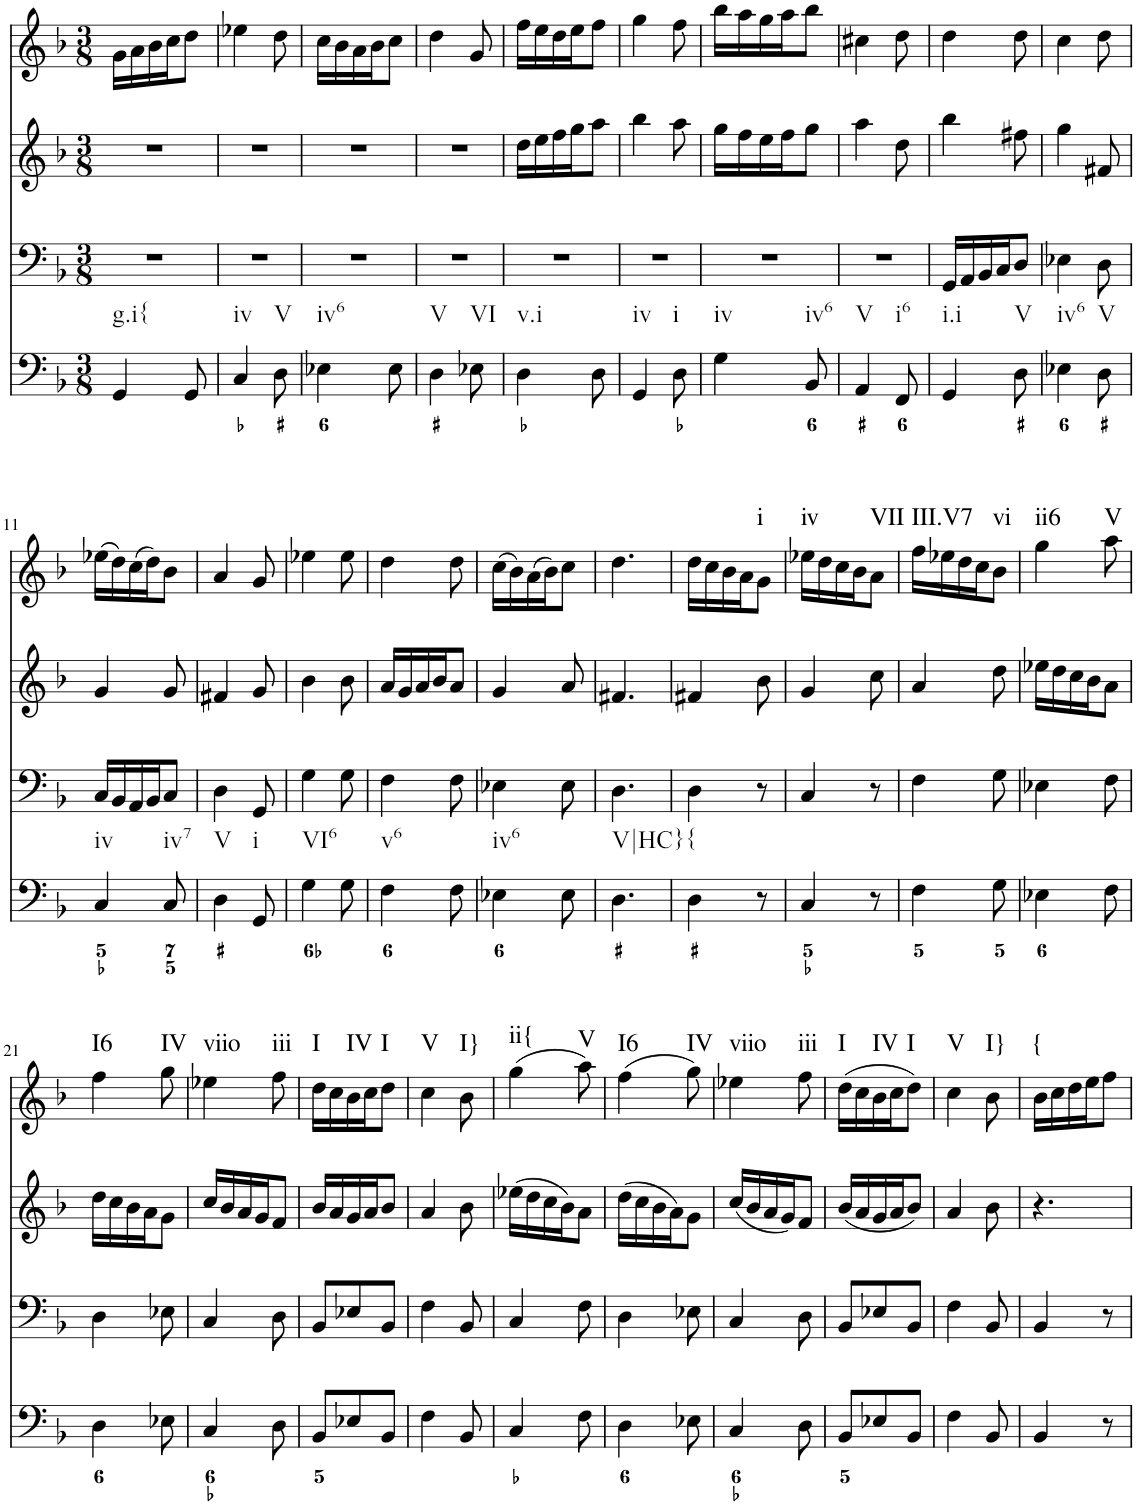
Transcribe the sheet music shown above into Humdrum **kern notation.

**kern	**kern	**kern	**kern	**harte
*part4	*part3	*part2	*part1	*part1
*staff4	*staff3	*staff2	*staff1	*
*I"violn	*I"violn	*I"cello	*I"organ	*
*clefF4	*clefF4	*clefG2	*clefG2	*
*k[b-]	*k[b-]	*k[b-]	*k[b-]	*
*d:	*d:	*d:	*d:	*
*M3/8	*M3/8	*M3/8	*M3/8	*
=1	=1	=1	=1	=1
!	!LO:TX:b:t=g.i{	!	!	!
4GG/	4.r	4.r	16g\LL	.
.	.	.	16a\	.
.	.	.	16b-\	.
.	.	.	16cc\J	.
8GG/	.	.	8dd\J	.
=2	=2	=2	=2	=2
!	!LO:TX:b:t=iv	!	!	!
!	!LO:TX:b:t=V	!	!	!
4C/	4.r	4.r	4ee-X\	.
8D\	.	.	8dd\	.
=3	=3	=3	=3	=3
!	!LO:TX:b:t=iv6	!	!	!
4E-X\	4.r	4.r	16cc\LL	.
.	.	.	16b-\	.
.	.	.	16a\	.
.	.	.	16b-\J	.
8E-\	.	.	8cc\J	.
=4	=4	=4	=4	=4
!	!LO:TX:b:t=V	!	!	!
!	!LO:TX:b:t=VI	!	!	!
4D\	4.r	4.r	4dd\	.
8E-X\	.	.	8g/	.
=5	=5	=5	=5	=5
!	!LO:TX:b:t=v.i	!	!	!
4D\	4.r	16dd\LL	16ff\LL	.
.	.	16ee\	16ee\	.
.	.	16ff\	16dd\	.
.	.	16gg\J	16ee\J	.
8D\	.	8aa\J	8ff\J	.
=6	=6	=6	=6	=6
!	!LO:TX:b:t=iv	!	!	!
!	!LO:TX:b:t=i	!	!	!
4GG/	4.r	4bb-\	4gg\	.
8D\	.	8aa\	8ff\	.
=7	=7	=7	=7	=7
!	!LO:TX:b:t=iv	!	!	!
!	!LO:TX:b:t=iv6	!	!	!
4G\	4.r	16gg\LL	16bb-\LL	.
.	.	16ff\	16aa\	.
.	.	16ee\	16gg\	.
.	.	16ff\J	16aa\J	.
8BB-/	.	8gg\J	8bb-\J	.
=8	=8	=8	=8	=8
!	!LO:TX:b:t=V	!	!	!
!	!LO:TX:b:t=i6	!	!	!
4AA/	4.r	4aa\	4cc#X\	.
8FF/	.	8dd\	8dd\	.
=9	=9	=9	=9	=9
!	!LO:TX:b:t=i.i	!	!	!
4GG/	16GG/LL	4bb-\	4dd\	.
.	16AA/	.	.	.
.	16BB-/	.	.	.
.	16C/J	.	.	.
!	!LO:TX:b:t=V	!	!	!
8D\	8D/J	8ff#X\	8dd\	.
=10	=10	=10	=10	=10
!	!LO:TX:b:t=iv6	!	!	!
4E-X\	4E-X\	4gg\	4cc\	.
!	!LO:TX:b:t=V	!	!	!
8D\	8D\	8f#X/	8dd\	.
!!LO:LB:g=z
=11	=11	=11	=11	=11
!	!LO:TX:b:t=iv	!	!	!
4C/	16C/LL	4g/	(16ee-X\LL	.
.	16BB-/	.	16dd\)	.
.	16AA/	.	(16cc\	.
.	16BB-/J	.	16dd\J)	.
!	!LO:TX:b:t=iv7	!	!	!
8C/	8C/J	8g/	8b-\J	.
=12	=12	=12	=12	=12
!	!LO:TX:b:t=V	!	!	!
4D\	4D\	4f#X/	4a/	.
!	!LO:TX:b:t=i	!	!	!
8GG/	8GG/	8g/	8g/	.
=13	=13	=13	=13	=13
!	!LO:TX:b:t=VI6	!	!	!
4G\	4G\	4b-\	4ee-X\	.
8G\	8G\	8b-\	8ee-\	.
=14	=14	=14	=14	=14
!	!LO:TX:b:t=v6	!	!	!
4F\	4F\	16a/LL	4dd\	.
.	.	16g/	.	.
.	.	16a/	.	.
.	.	16b-/J	.	.
8F\	8F\	8a/J	8dd\	.
=15	=15	=15	=15	=15
!	!LO:TX:b:t=iv6	!	!	!
4E-X\	4E-X\	4g/	(16cc\LL	.
.	.	.	16b-\)	.
.	.	.	(16a\	.
.	.	.	16b-\J)	.
8E-\	8E-\	8a/	8cc\J	.
=16	=16	=16	=16	=16
!	!LO:TX:b:t=V|HC}	!	!	!
4.D\	4.D\	4.f#X/	4.dd\	.
=17	=17	=17	=17	=17
!	!LO:TX:b:t={	!	!	!
4D\	4D\	4f#X/	16dd\LL	.
.	.	.	16cc\	.
.	.	.	16b-\	.
.	.	.	16a\J	.
!	!	!	!	!LO:H:kt=i
8r	8r	8b-\	8g\J	N
=18	=18	=18	=18	=18
!	!	!	!	!LO:H:kt=iv
4C/	4C/	4g/	16ee-X\LL	N
.	.	.	16dd\	.
.	.	.	16cc\	.
.	.	.	16b-\J	.
!	!	!	!	!LO:H:kt=VII
8r	8r	8cc\	8a\J	N
=19	=19	=19	=19	=19
!	!	!	!	!LO:H:kt=III.V7
4F\	4F\	4a/	16ff\LL	N
.	.	.	16ee-X\	.
.	.	.	16dd\	.
.	.	.	16cc\J	.
!	!	!	!	!LO:H:kt=vi
8G\	8G\	8dd\	8b-\J	N
=20	=20	=20	=20	=20
!	!	!	!	!LO:H:kt=ii6
4E-X\	4E-X\	16ee-X\LL	4gg\	N
.	.	16dd\	.	.
.	.	16cc\	.	.
.	.	16b-\J	.	.
!	!	!	!	!LO:H:kt=V
8F\	8F\	8a\J	8aa\	N
!!LO:LB:g=z
=21	=21	=21	=21	=21
!	!	!	!	!LO:H:kt=I6
4D\	4D\	16dd\LL	4ff\	N
.	.	16cc\	.	.
.	.	16b-\	.	.
.	.	16a\J	.	.
!	!	!	!	!LO:H:kt=IV
8E-X\	8E-X\	8g\J	8gg\	N
=22	=22	=22	=22	=22
!	!	!	!	!LO:H:kt=viio
4C/	4C/	16cc/LL	4ee-X\	N
.	.	16b-/	.	.
.	.	16a/	.	.
.	.	16g/J	.	.
!	!	!	!	!LO:H:kt=iii
8D\	8D\	8f/J	8ff\	N
=23	=23	=23	=23	=23
!	!	!	!	!LO:H:kt=I
8BB-/L	8BB-/L	16b-/LL	16dd\LL	N
.	.	16a/	16cc\	.
!	!	!	!	!LO:H:kt=IV
8E-X/	8E-X/	16g/	16b-\	N
.	.	16a/J	16cc\J	.
!	!	!	!	!LO:H:kt=I
8BB-/J	8BB-/J	8b-/J	8dd\J	N
=24	=24	=24	=24	=24
!	!	!	!	!LO:H:kt=V
4F\	4F\	4a/	4cc\	N
!	!	!	!	!LO:H:kt=I}
8BB-/	8BB-/	8b-\	8b-\	N
=25	=25	=25	=25	=25
!	!	!	!	!LO:H:kt=ii{
4C/	4C/	(16ee-X\LL	(4gg\	N
.	.	16dd\	.	.
.	.	16cc\	.	.
.	.	16b-\J)	.	.
!	!	!	!	!LO:H:kt=V
8F\	8F\	8a\J	8aa\)	N
=26	=26	=26	=26	=26
!	!	!	!	!LO:H:kt=I6
4D\	4D\	(16dd\LL	(4ff\	N
.	.	16cc\	.	.
.	.	16b-\	.	.
.	.	16a\J)	.	.
!	!	!	!	!LO:H:kt=IV
8E-X\	8E-X\	8g\J	8gg\)	N
=27	=27	=27	=27	=27
!	!	!	!	!LO:H:kt=viio
4C/	4C/	(16cc/LL	4ee-X\	N
.	.	16b-/	.	.
.	.	16a/	.	.
.	.	16g/J)	.	.
!	!	!	!	!LO:H:kt=iii
8D\	8D\	8f/J	8ff\	N
=28	=28	=28	=28	=28
!	!	!	!	!LO:H:kt=I
8BB-/L	8BB-/L	(16b-/LL	(16dd\LL	N
.	.	16a/	16cc\	.
!	!	!	!	!LO:H:kt=IV
8E-X/	8E-X/	16g/	16b-\	N
.	.	16a/J	16cc\J	.
!	!	!	!	!LO:H:kt=I
8BB-/J	8BB-/J	8b-/J)	8dd\J)	N
=29	=29	=29	=29	=29
!	!	!	!	!LO:H:kt=V
4F\	4F\	4a/	4cc\	N
!	!	!	!	!LO:H:kt=I}
8BB-/	8BB-/	8b-\	8b-\	N
=30	=30	=30	=30	=30
!	!	!	!	!LO:H:kt={
4BB-/	4BB-/	4.r	16b-\LL	N
.	.	.	16cc\	.
.	.	.	16dd\	.
.	.	.	16ee\J	.
8r	8r	.	8ff\J	.
=	=	=	=	=
*-	*-	*-	*-	*-
